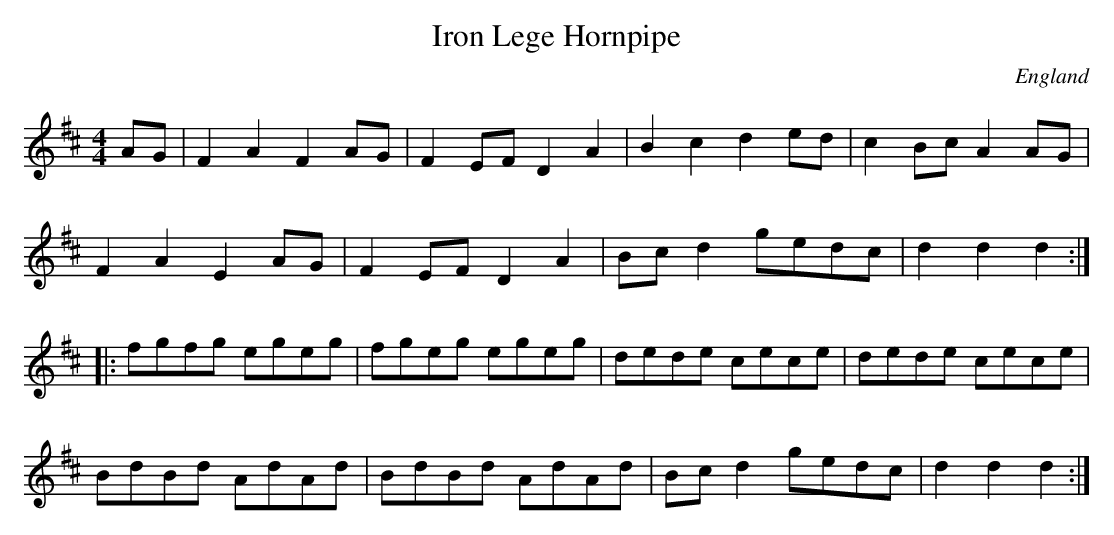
X:1
T:Iron Lege Hornpipe
L:1/8
M:4/4
O:England
K:D
AG |\
F2A2 F2AG | F2EF D2A2 | B2c2d2ed | c2Bc A2AG |
F2A2 E2AG | F2EF D2A2 | Bcd2 gedc | d2d2 d2 ::
fgfg egeg | fgeg egeg | dede cece | dede cece |
BdBd AdAd | BdBd AdAd | Bcd2 gedc | d2d2 d2 :|
